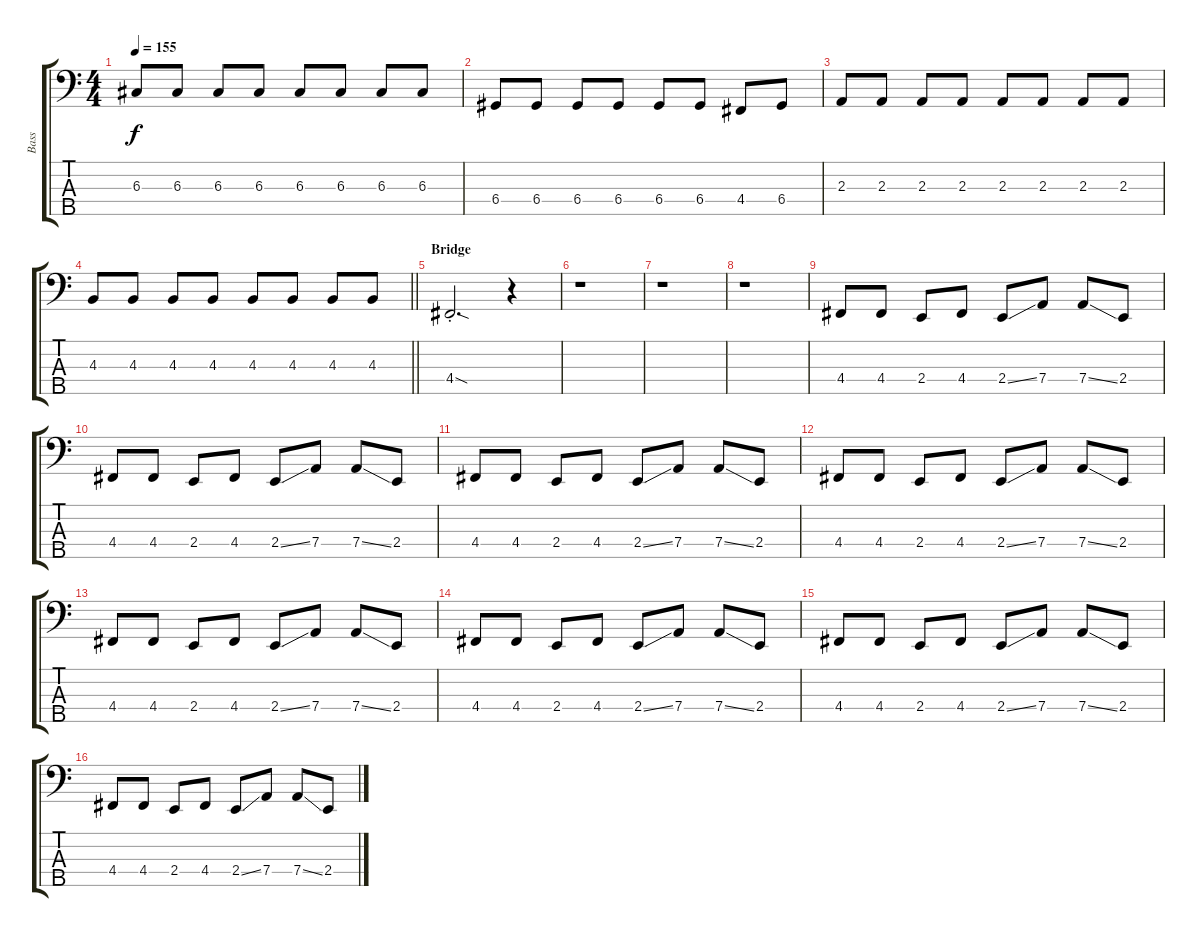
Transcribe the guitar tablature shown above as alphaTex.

\track ("Bass" "Bass") {instrument electricbassfinger}
\staff {score tabs}
\tuning (F2 C2 G1 D1 A0) {hide}
\ts (4 4)
\tempo 155
\clef f4
\ks c
6.3.8{dy f} 6.3.8 6.3.8 6.3.8 6.3.8 6.3.8 6.3.8 6.3.8 |
6.4.8 6.4.8 6.4.8 6.4.8 6.4.8 6.4.8 4.4.8 6.4.8 |
2.3.8 2.3.8 2.3.8 2.3.8 2.3.8 2.3.8 2.3.8 2.3.8 |
\barLineRight lightlight
4.3.8 4.3.8 4.3.8 4.3.8 4.3.8 4.3.8 4.3.8 4.3.8 |
\section ("" "Bridge")
4.4{sod st}.2{d} r.4 |
r.1 |
r.1 |
r.1 |
4.4.8 4.4.8 2.4.8 4.4.8 2.4{ss}.8 7.4.8 7.4{ss}.8 2.4.8 |
4.4.8 4.4.8 2.4.8 4.4.8 2.4{ss}.8 7.4.8 7.4{ss}.8 2.4.8 |
4.4.8 4.4.8 2.4.8 4.4.8 2.4{ss}.8 7.4.8 7.4{ss}.8 2.4.8 |
4.4.8 4.4.8 2.4.8 4.4.8 2.4{ss}.8 7.4.8 7.4{ss}.8 2.4.8 |
4.4.8 4.4.8 2.4.8 4.4.8 2.4{ss}.8 7.4.8 7.4{ss}.8 2.4.8 |
4.4.8 4.4.8 2.4.8 4.4.8 2.4{ss}.8 7.4.8 7.4{ss}.8 2.4.8 |
4.4.8 4.4.8 2.4.8 4.4.8 2.4{ss}.8 7.4.8 7.4{ss}.8 2.4.8 |
4.4.8 4.4.8 2.4.8 4.4.8 2.4{ss}.8 7.4.8 7.4{ss}.8 2.4.8
